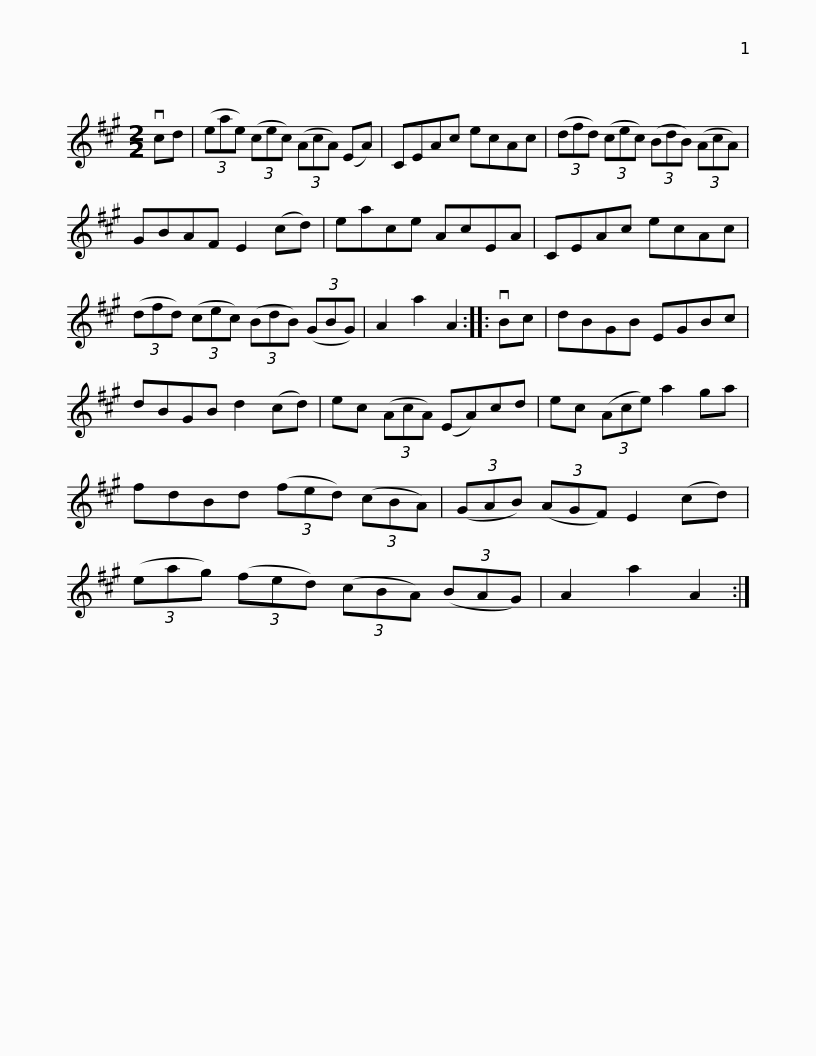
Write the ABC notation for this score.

X:1
L:1/8
M:2/2
I:linebreak $
K:A
V:1 treble
V:1
 vcd | (3(eae) (3(cec) (3(AcA) (EA) | CEAc ecAc | (3(dfd) (3(cec) (3(BdB) (3(AcA) | GBAF E2 (cd) |$ %5
 eace AcEA | CEAc ecAc | (3(dfd) (3(cec) (3(BdB) (3(GBG) | A2 a2 A2 :: vBc | %10
 dBGB EGBc |$ dBGB d2 (cd) | ec (3(AcA) (EA)cd | ec (3(Ace) a2 ga | fdBd (3(fed) (3(cBA) | %15
 (3(GAB) (3(AGF) E2 (cd) |$ (3(eag) (3(fed) (3(cBA) (3(BAG) | A2 a2 A2 :| %18
